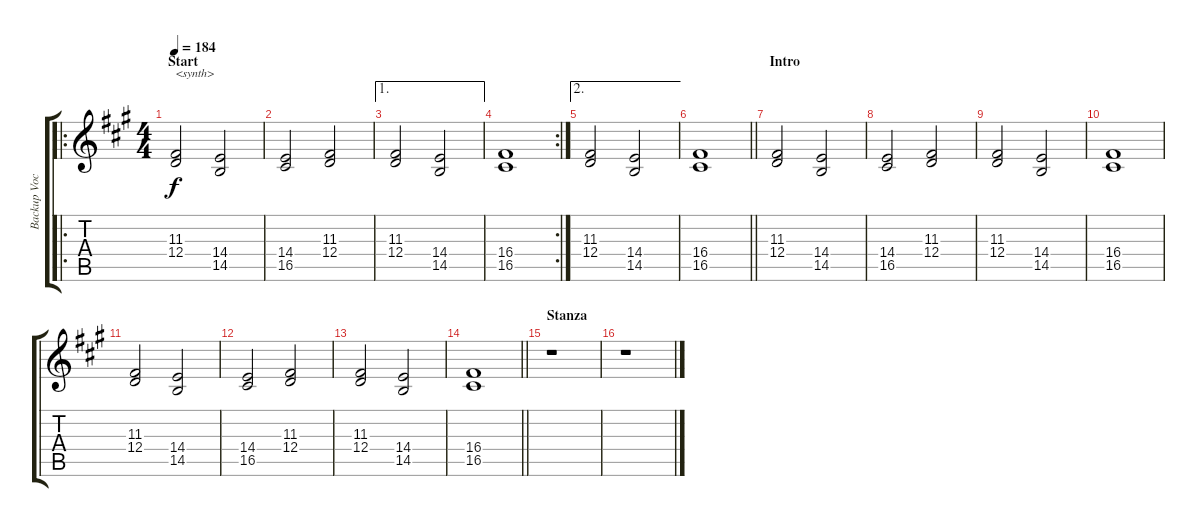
\track ("Backup Vocals" "Backup Voc") {instrument synthvoice}
\staff {score tabs}
\tuning (E4 B3 G3 D3 A2 E2) {hide}
\ro
\ts (4 4)
\section ("" "Start")
\tempo 184
\clef g2
\ks f#minor
(11.3 12.4).2{txt "<synth>" dy f volume 9 instrument reedorgan} (14.4 14.5).2 |
(14.4 16.5).2 (11.3 12.4).2 |
\ae 1
(11.3 12.4).2 (14.4 14.5).2 |
\rc 2
(16.4 16.5).1 |
\ae 2
(11.3 12.4).2 (14.4 14.5).2 |
\barLineRight lightlight
(16.4 16.5).1 |
\section ("" "Intro")
(11.3 12.4).2 (14.4 14.5).2 |
(14.4 16.5).2 (11.3 12.4).2 |
(11.3 12.4).2 (14.4 14.5).2 |
(16.4 16.5).1 |
(11.3 12.4).2 (14.4 14.5).2 |
(14.4 16.5).2 (11.3 12.4).2 |
(11.3 12.4).2 (14.4 14.5).2 |
\barLineRight lightlight
(16.4 16.5).1 |
\section ("" "Stanza")
r.1 |
r.1
